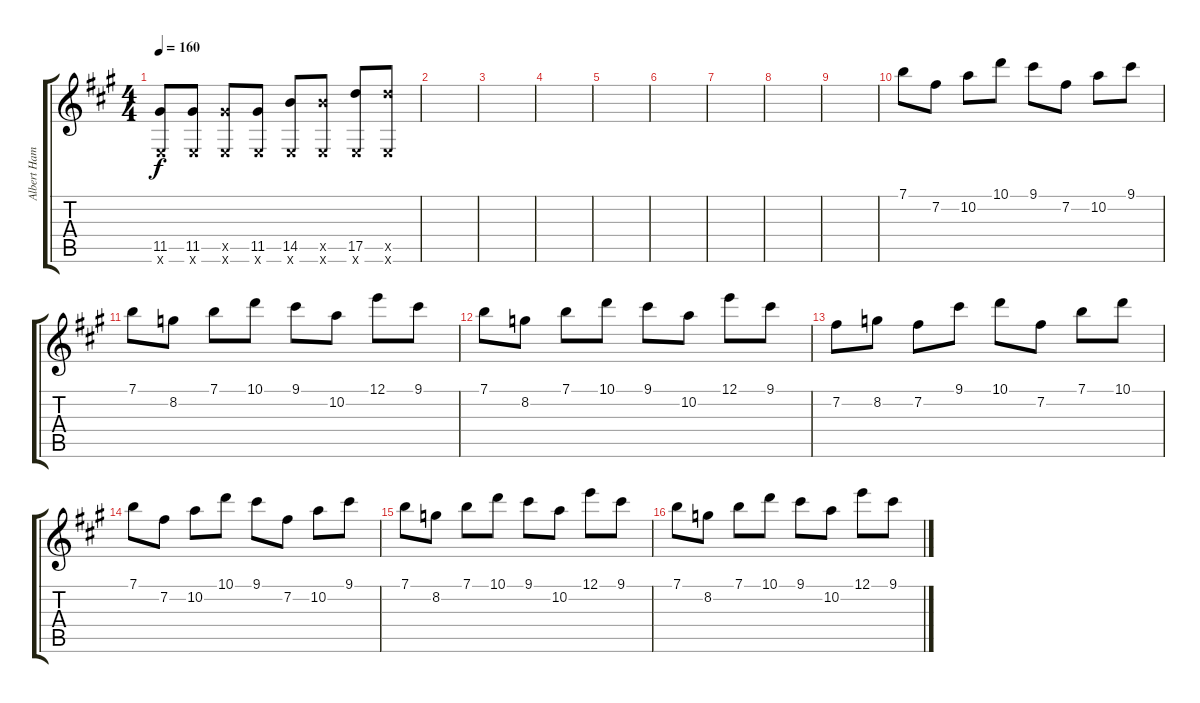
\track ("Albert Hammond Jr." "Albert Ham") {instrument overdrivenguitar}
\staff {score tabs}
\tuning (E4 B3 G3 D3 A2 E2) {hide}
\ts (4 4)
\tempo 160
\clef g2
\ks a
(11.5 0.6{x}).8{dy f} (11.5 0.6{x}).8 (11.5{x} 0.6{x}).8 (11.5 0.6{x}).8 (14.5 0.6{x}).8 (14.5{x} 0.6{x}).8 (17.5 0.6{x}).8 (17.5{x} 0.6{x}).8 |
|
|
|
|
|
|
|
|
7.1.8 7.2.8 10.2.8 10.1.8 9.1.8 7.2.8 10.2.8 9.1.8 |
7.1.8 8.2.8 7.1.8 10.1.8 9.1.8 10.2.8 12.1.8 9.1.8 |
7.1.8 8.2.8 7.1.8 10.1.8 9.1.8 10.2.8 12.1.8 9.1.8 |
7.2.8 8.2.8 7.2.8 9.1.8 10.1.8 7.2.8 7.1.8 10.1.8 |
7.1.8 7.2.8 10.2.8 10.1.8 9.1.8 7.2.8 10.2.8 9.1.8 |
7.1.8 8.2.8 7.1.8 10.1.8 9.1.8 10.2.8 12.1.8 9.1.8 |
7.1.8 8.2.8 7.1.8 10.1.8 9.1.8 10.2.8 12.1.8 9.1.8
